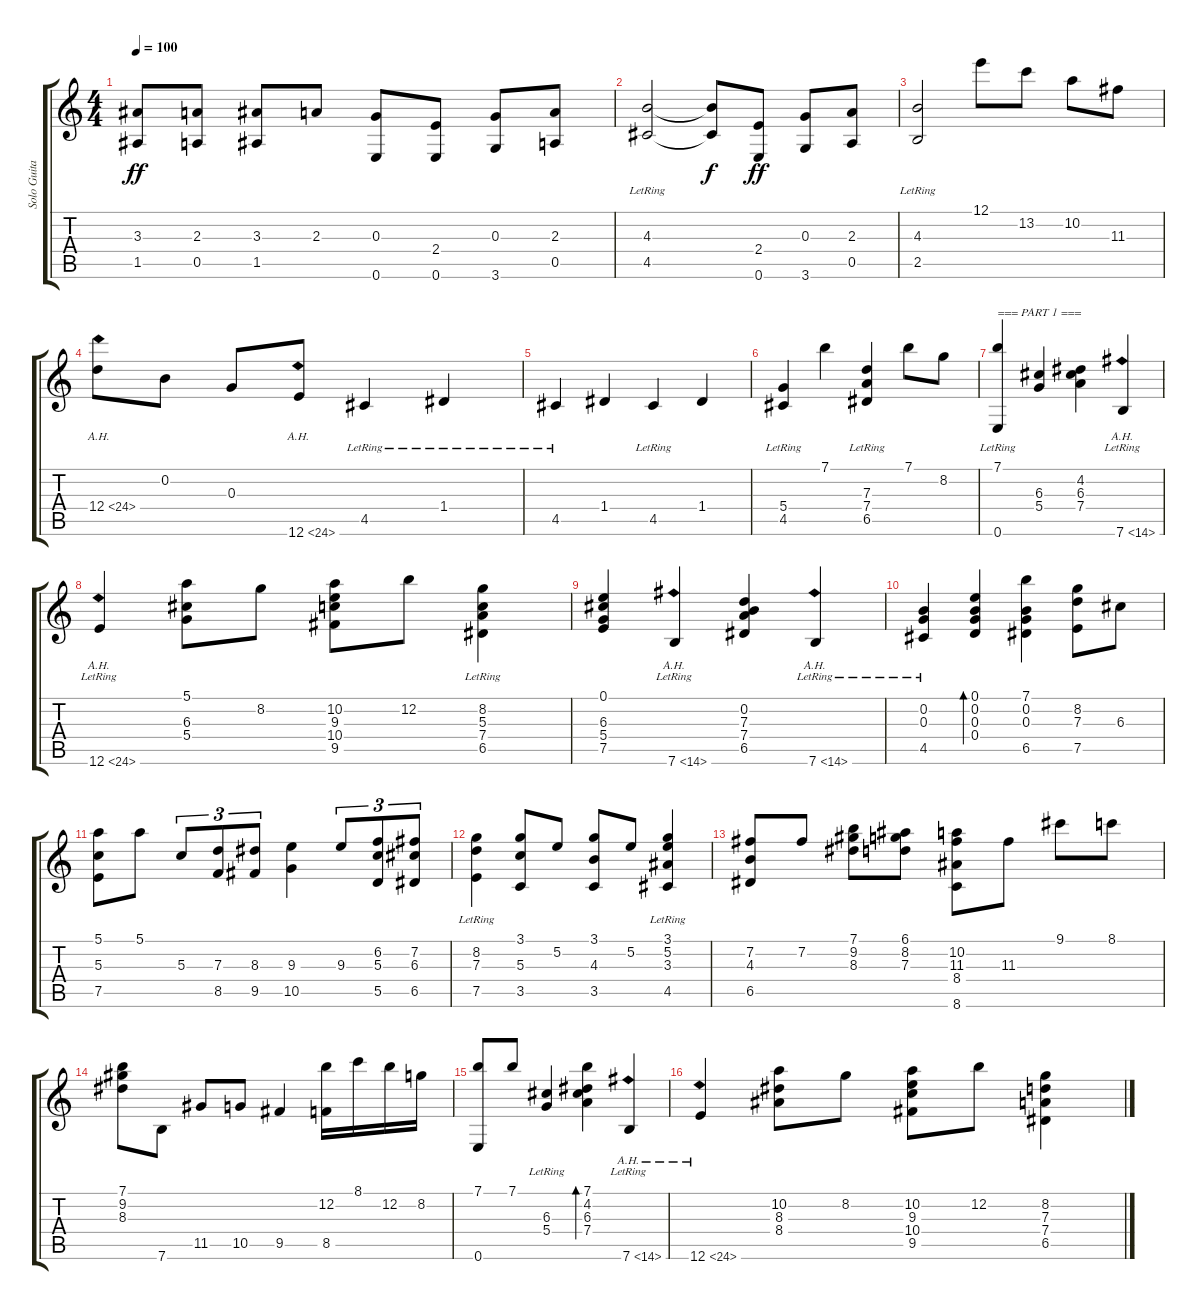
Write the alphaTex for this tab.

\track ("Solo Guitar" "Solo Guita") {instrument electricguitarjazz}
\staff {score tabs}
\tuning (E4 B3 G3 D3 A2 E2) {hide}
\ts (4 4)
\tempo 100
\clef g2
\ks c
(3.3 1.5).8{dy ff instrument electricguitarjazz} (2.3 0.5).8 (3.3 1.5).8 2.3.8 (0.3 0.6).8 (2.4 0.6).8 (0.3 3.6).8 (2.3 0.5).8 |
(4.3 4.5{lr}).2 (4.3{t} 4.5{t}).8{dy f} (2.4 0.6).8{dy ff} (0.3 3.6).8 (2.3 0.5).8 |
(4.3 2.5{lr}).2 12.1.8 13.2.8 10.2.8 11.3.8 |
12.4{ah 12}.8 0.2.8 0.3.8 12.6{ah 12}.8 4.5{lr}.4 1.4{lr}.4 |
4.5{lr}.4 1.4.4 4.5{lr}.4 1.4.4 |
(5.4 4.5{lr}).4 7.1.4 (7.3 7.4 6.5{lr}).4 7.1.8 8.2.8 |
(7.1 0.6{lr}).4{txt "=== PART 1 ==="} (6.3 5.4).4 (4.2 6.3 7.4).4 7.6{ah 7 lr}.4 |
12.6{ah 12 lr}.4 (5.1 6.3 5.4).8 8.2.8 (10.2 9.3 10.4 9.5).8 12.2.8 (8.2 5.3 7.4 6.5{lr}).4 |
(0.1 6.3 5.4 7.5).4 7.6{ah 7 lr}.4 (0.2 7.3 7.4 6.5).4 7.6{ah 7 lr}.4 |
(0.2 0.3 4.5{lr}).4 (0.1 0.2 0.3 0.4).4{bd 120} (7.1 0.2 0.3 6.5).4 (8.2 7.3 7.5).8 6.3.8 |
(5.1 5.3 7.5).8 5.1.8 5.3.8{tu (3 2)} (7.3 8.5).8{tu (3 2)} (8.3 9.5).8{tu (3 2)} (9.3 10.5).4 9.3.8{tu (3 2)} (6.2 5.3 5.5).8{tu (3 2)} (7.2 6.3 6.5).8{tu (3 2)} |
(8.2 7.3 7.5{lr}).4 (3.1 5.3 3.5).8 5.2.8 (3.1 4.3 3.5).8 5.2.8 (3.1 5.2 3.3 4.5{lr}).4 |
(7.2 4.3 6.5).8 7.2.8 (7.1 9.2 8.3).8 (6.1 8.2 7.3).8 (10.2 11.3 8.4 8.6).8 11.3.8 9.1.8 8.1.8 |
(7.1 9.2 8.3).8 7.6.8 11.5.8 10.5.8 9.5.4 (12.2 8.5).16 8.1.16 12.2.16 8.2.16 |
(7.1 0.6).8 7.1.8 (6.3 5.4{lr}).4 (7.1 4.2 6.3 7.4).4{bd 60} 7.6{ah 7 lr}.4 |
12.6{ah 12}.4 (10.2 8.3 8.4).8 8.2.8 (10.2 9.3 10.4 9.5).8 12.2.8 (8.2 7.3 7.4 6.5).4
